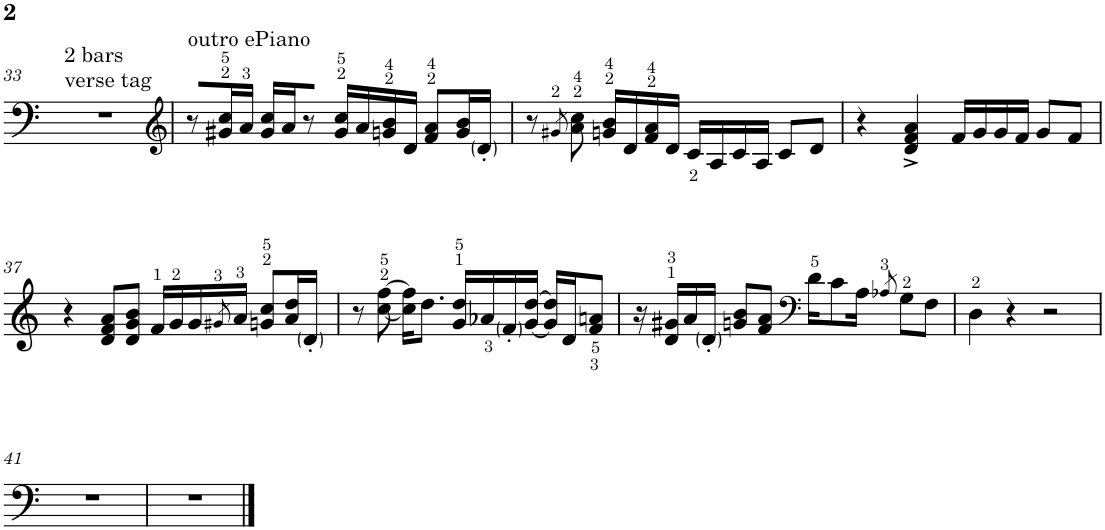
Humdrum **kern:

**kern
*part1
*staff1
*I"Piano
*I'Pno.
!!LO:PB:g=z
*clefF4
*k[]
*M4/4
=33
!LO:TX:a:t=2 bars
!LO:TX:a:t=verse tag
1r
=34
*clefG2
!LO:TX:a:t=outro ePiano
8r
16g#X/ 16cc/L
16a/JJ
16g#/ 16cc/LL
16a/J
8r
16g#/ 16cc/LL
16a/
16gn/ 16b/
16d/JJ
8f/ 8a/L
16g/ 16b/L
16d'/JJ
=35
8r
8qg#X/
8a\ 8cc\
16gn/ 16b/LL
16d/
16f/ 16a/
16d/JJ
16c/LL
16A/
16c/
16A/JJ
8c/L
8d/J
=36
4r
4d/^ 4f/^ 4a/^
16f/LL
16g/
16g/
16f/JJ
8g/L
8f/J
!!LO:LB:g=z
=37
4r
8d/ 8f/ 8a/L
8d/ 8g/ 8b/J
16f/LL
16g/
16g/
8qg#X/
16a/JJ
8gn/ 8cc/L
16a/ 16dd/L
16d'/JJ
=38
8r
[8cc\ [8ff\
16cc\] 16ff\]KL
8.dd\J
16g/ 16dd/LL
16a-X/
16f'/
[16g/ [16dd/JJ
16g/] 16dd/]LL
16d/J
8f/ 8an/J
=39
16r
16d/ 16g#X/LL
16a/
16d'/JJ
8gn/ 8b/L
8f/ 8a/J
*clefF4
16d\KL
8c\
16A\Jk
8qA-X/
8G\L
8F\J
=40
4D\
4r
2r
!!LO:LB:g=z
=41
1r
=42
1r
==
*-
